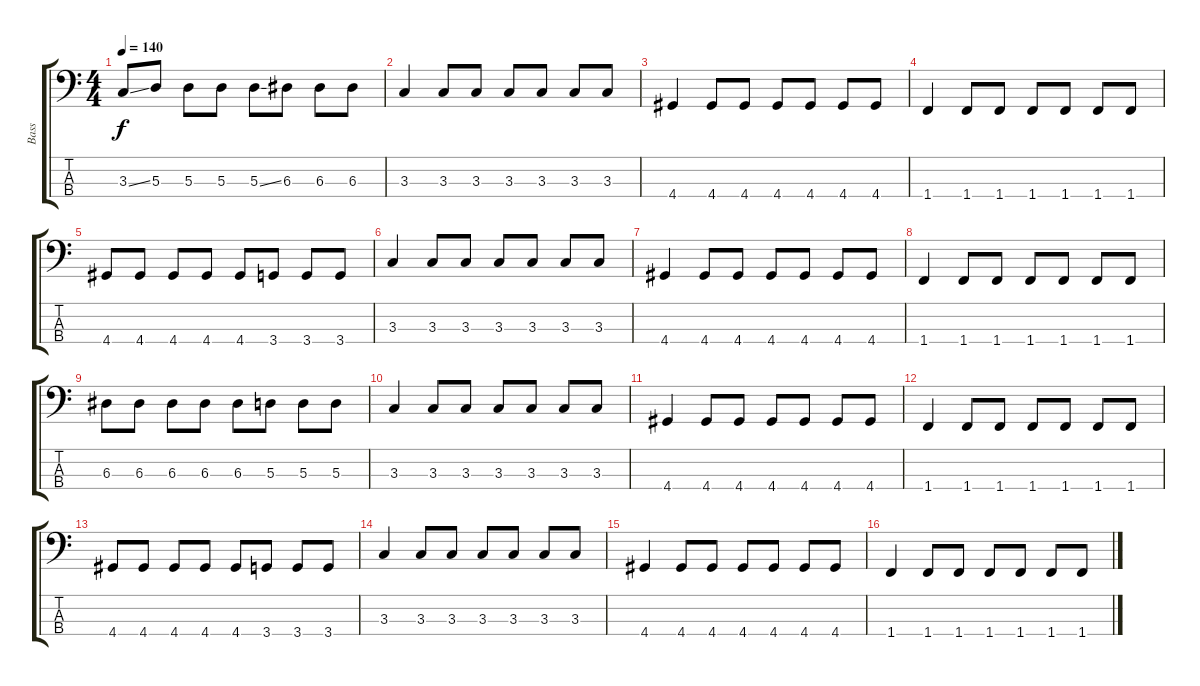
\track ("Bass" "Bass") {instrument electricbasspick}
\staff {score tabs}
\tuning (G2 D2 A1 E1) {hide}
\ts (4 4)
\tempo 140
\clef f4
\ks c
3.3{ss}.8{dy f} 5.3.8 5.3.8 5.3.8 5.3{ss}.8 6.3.8 6.3.8 6.3.8 |
3.3.4 3.3.8 3.3.8 3.3.8 3.3.8 3.3.8 3.3.8 |
4.4.4 4.4.8 4.4.8 4.4.8 4.4.8 4.4.8 4.4.8 |
1.4.4 1.4.8 1.4.8 1.4.8 1.4.8 1.4.8 1.4.8 |
4.4.8 4.4.8 4.4.8 4.4.8 4.4.8 3.4.8 3.4.8 3.4.8 |
3.3.4 3.3.8 3.3.8 3.3.8 3.3.8 3.3.8 3.3.8 |
4.4.4 4.4.8 4.4.8 4.4.8 4.4.8 4.4.8 4.4.8 |
1.4.4 1.4.8 1.4.8 1.4.8 1.4.8 1.4.8 1.4.8 |
6.3.8 6.3.8 6.3.8 6.3.8 6.3.8 5.3.8 5.3.8 5.3.8 |
3.3.4 3.3.8 3.3.8 3.3.8 3.3.8 3.3.8 3.3.8 |
4.4.4 4.4.8 4.4.8 4.4.8 4.4.8 4.4.8 4.4.8 |
1.4.4 1.4.8 1.4.8 1.4.8 1.4.8 1.4.8 1.4.8 |
4.4.8 4.4.8 4.4.8 4.4.8 4.4.8 3.4.8 3.4.8 3.4.8 |
3.3.4 3.3.8 3.3.8 3.3.8 3.3.8 3.3.8 3.3.8 |
4.4.4 4.4.8 4.4.8 4.4.8 4.4.8 4.4.8 4.4.8 |
1.4.4 1.4.8 1.4.8 1.4.8 1.4.8 1.4.8 1.4.8
